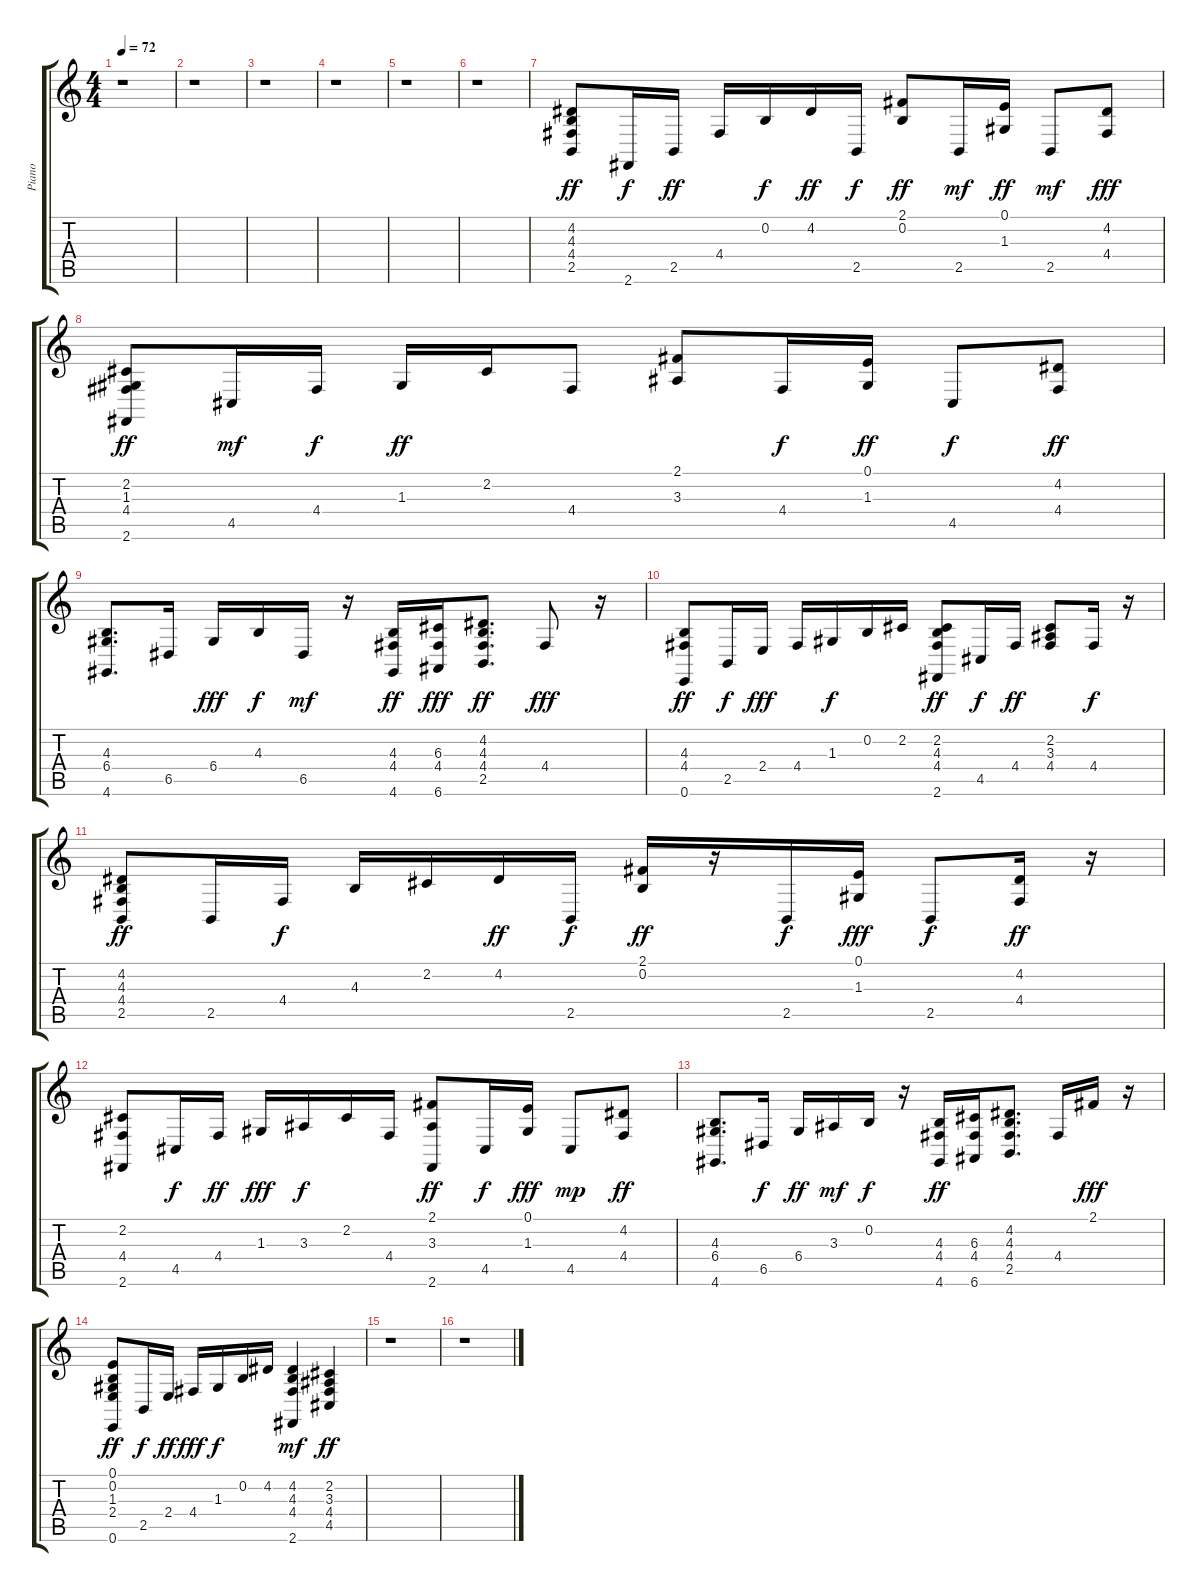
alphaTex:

\track ("Piano" "Piano") {instrument acousticgrandpiano}
\staff {score tabs}
\tuning (E4 B3 G3 D3 A2 E2) {hide}
\ts (4 4)
\tempo 72
\clef g2
\ks c
r.1{dy mp} |
r.1 |
r.1 |
r.1 |
r.1 |
r.1 |
(4.2 4.3 4.4 2.5).8{dy ff} 2.6.16{dy f} 2.5.16{dy ff} 4.4.16 0.2.16{dy f} 4.2.16{dy ff} 2.5.16{dy f} (2.1 0.2).8{dy ff} 2.5.16{dy mf} (0.1 1.3).16{dy ff} 2.5.8{dy mf} (4.2 4.4).8{dy fff} |
(2.2 1.3 4.4 2.6).8{dy ff} 4.5.16{dy mf} 4.4.16{dy f} 1.3.16{dy ff} 2.2.16 4.4.8 (2.1 3.3).8 4.4.16{dy f} (0.1 1.3).16{dy ff} 4.5.8{dy f} (4.2 4.4).8{dy ff} |
(4.3 6.4 4.6).8{d} 6.5.16 6.4.16{dy fff} 4.3.16{dy f} 6.5.16{dy mf} r.16 (4.3 4.4 4.6).16{dy ff} (6.3 4.4 6.6).16{dy fff} (4.2 4.3 4.4 2.5).8{d dy ff} 4.4.8{dy fff} r.16 |
(4.3 4.4 0.6).8{dy ff} 2.5.16{dy f} 2.4.16{dy fff} 4.4.16 1.3.16{dy f} 0.2.16 2.2.16 (2.2 4.3 4.4 2.6).8{dy ff} 4.5.16{dy f} 4.4.16{dy ff} (2.2 3.3 4.4).8 4.4.16{dy f} r.16 |
(4.2 4.3 4.4 2.5).8{dy ff} 2.5.16 4.4.16{dy f} 4.3.16 2.2.16 4.2.16{dy ff} 2.5.16{dy f} (2.1 0.2).16{dy ff} r.16 2.5.16{dy f} (0.1 1.3).16{dy fff} 2.5.8{dy f} (4.2 4.4).16{dy ff} r.16 |
(2.2 4.4 2.6).8 4.5.16{dy f} 4.4.16{dy ff} 1.3.16{dy fff} 3.3.16{dy f} 2.2.16 4.4.16 (2.1 3.3 2.6).8{dy ff} 4.5.16{dy f} (0.1 1.3).16{dy fff} 4.5.8{dy mp} (4.2 4.4).8{dy ff} |
(4.3 6.4 4.6).8{d} 6.5.16{dy f} 6.4.16{dy ff} 3.3.16{dy mf} 0.2.16{dy f} r.16 (4.3 4.4 4.6).16{dy ff} (6.3 4.4 6.6).16 (4.2 4.3 4.4 2.5).8{d} 4.4.16 2.1.16{dy fff} r.16 |
(0.1 0.2 1.3 2.4 0.6).8{dy ff} 2.5.16{dy f} 2.4.16{dy ff} 4.4.16{dy fff} 1.3.16{dy f} 0.2.16 4.2.16 (4.2 4.3 4.4 2.6).4{dy mf} (2.2 3.3 4.4 4.5).4{dy ff} |
r.1 |
r.1
